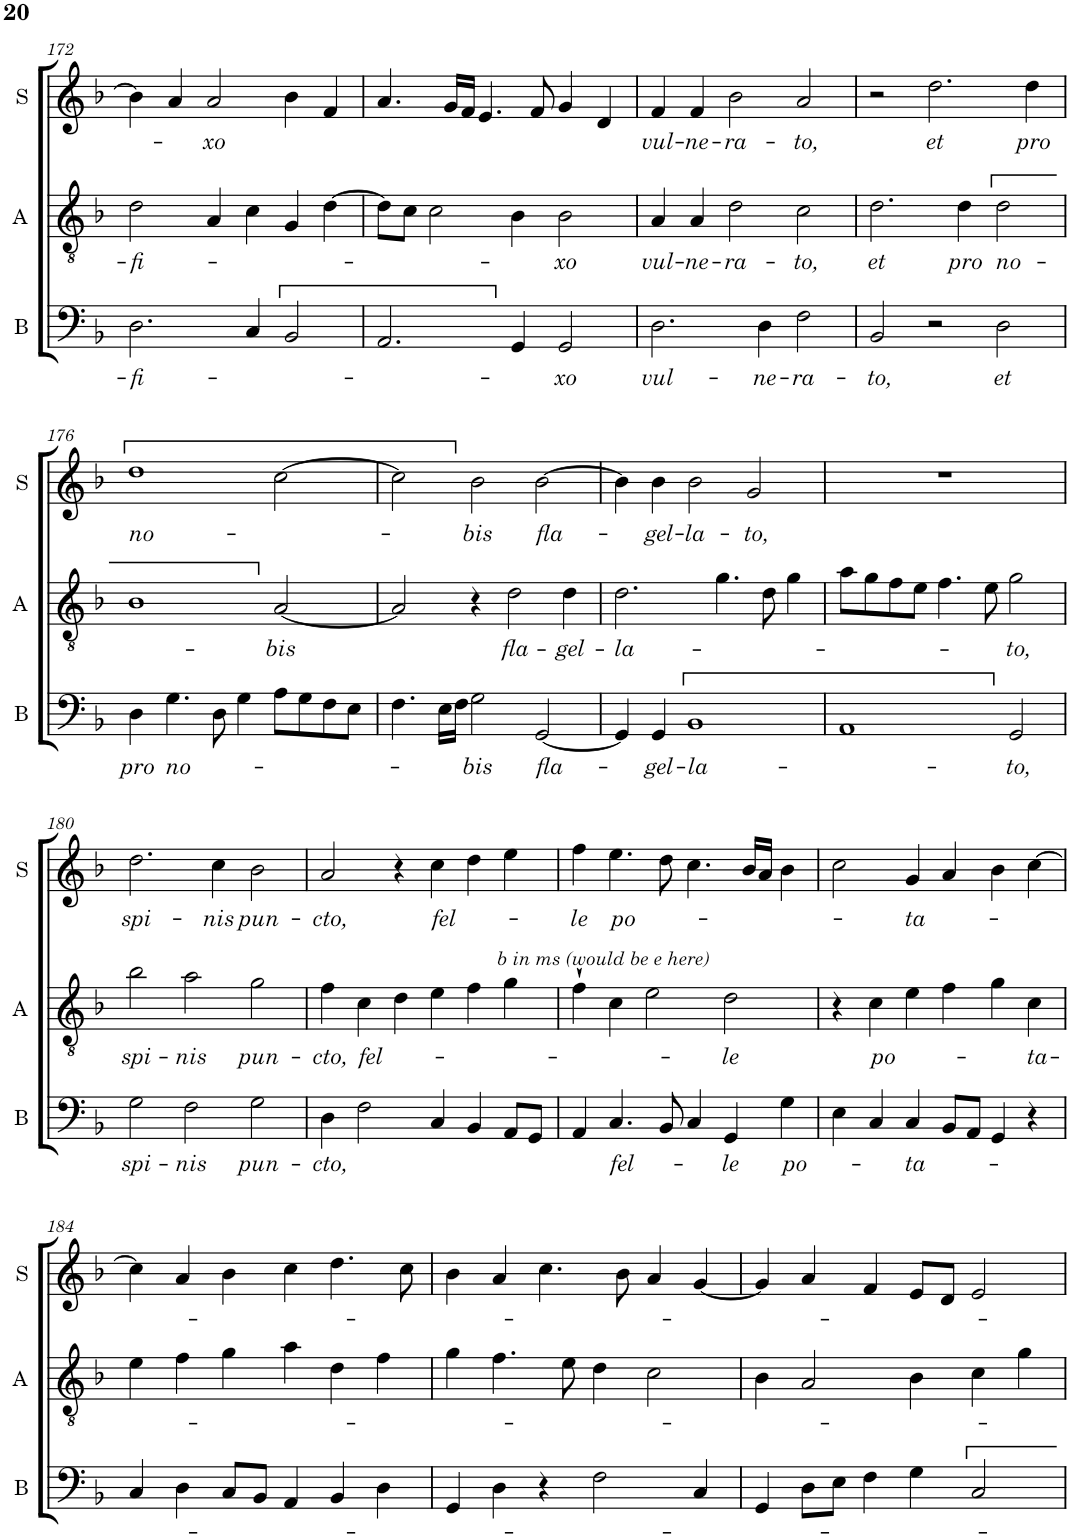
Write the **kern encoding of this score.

**kern	**text	**kern	**text	**kern	**text
*part3	*part3	*part2	*part2	*part1	*part1
*staff3	*staff3	*staff2	*staff2	*staff1	*staff1
*I"B	*	*I"A	*	*I"S	*
*I'B	*	*I'A	*	*I'S	*
!!LO:PB:g=z
*clefF4	*	*clefGv2	*	*clefG2	*
*k[b-]	*	*k[b-]	*	*k[b-]	*
*M3/2	*	*M3/2	*	*M3/2	*
=172	=172	=172	=172	=172	=172
!	!LO:LY:b	!	!LO:LY:b	!	!
2.D\	-fi-	2d\	-fi-	4b-\]	.
.	.	.	.	4a/	.
!	!	!	!	!	!LO:LY:b
.	.	4A/	.	2a/	-xo
4C/	.	4c\	.	.	.
2BB-/	.	4G/	.	4b-\	.
.	.	[4d\	.	4f/	.
=173	=173	=173	=173	=173	=173
2.AA/	.	8d\L]	.	4.a/	.
.	.	8c\J	.	.	.
.	.	2c\	.	.	.
.	.	.	.	16g/LL	.
.	.	.	.	16f/JJ	.
.	.	.	.	4.e/	.
4GG/	.	4B-\	.	.	.
.	.	.	.	8f/	.
!	!LO:LY:b	!	!LO:LY:b	!	!
2GG/	-xo	2B-\	-xo	4g/	.
.	.	.	.	4d/	.
=174	=174	=174	=174	=174	=174
!	!LO:LY:b	!	!LO:LY:b	!	!LO:LY:b
2.D\	vul-	4A/	vul-	4f/	vul-
!	!	!	!LO:LY:b	!	!LO:LY:b
.	.	4A/	-ne-	4f/	-ne-
!	!	!	!LO:LY:b	!	!LO:LY:b
.	.	2d\	-ra-	2b-\	-ra-
!	!LO:LY:b	!	!	!	!
4D\	-ne-	.	.	.	.
!	!LO:LY:b	!	!LO:LY:b	!	!LO:LY:b
2F\	-ra-	2c\	-to,	2a/	-to,
=175	=175	=175	=175	=175	=175
!	!LO:LY:b	!	!LO:LY:b	!	!
2BB-/	-to,	2.d\	et	2r	.
!	!	!	!	!	!LO:LY:b
2r	.	.	.	2.dd\	et
!	!	!	!LO:LY:b	!	!
.	.	4d\	pro	.	.
!	!LO:LY:b	!	!LO:LY:b	!	!
2D\	et	2d\	no-	.	.
!	!	!	!	!	!LO:LY:b
.	.	.	.	4dd\	pro
!!LO:LB:g=z
=176	=176	=176	=176	=176	=176
!	!LO:LY:b	!	!	!	!LO:LY:b
4D\	pro	1B-	.	1dd	no-
!	!LO:LY:b	!	!	!	!
4.G\	no-	.	.	.	.
8D\	.	.	.	.	.
4G\	.	.	.	.	.
!	!	!	!LO:LY:b	!	!
8A\L	.	[2A/	-bis	[2cc\	.
8G\	.	.	.	.	.
8F\	.	.	.	.	.
8E\J	.	.	.	.	.
=177	=177	=177	=177	=177	=177
4.F\	.	2A/]	.	2cc\]	.
16E\LL	.	.	.	.	.
16F\JJ	.	.	.	.	.
!	!LO:LY:b	!	!	!	!LO:LY:b
2G\	-bis	4r	.	2b-\	-bis
!	!	!	!LO:LY:b	!	!
.	.	2d\	fla-	.	.
!	!LO:LY:b	!	!	!	!LO:LY:b
[2GG/	fla-	.	.	[2b-\	fla-
!	!	!	!LO:LY:b	!	!
.	.	4d\	-gel-	.	.
=178	=178	=178	=178	=178	=178
!	!	!	!LO:LY:b	!	!
4GG/]	.	2.d\	-la-	4b-\]	.
!	!LO:LY:b	!	!	!	!LO:LY:b
4GG/	-gel-	.	.	4b-\	-gel-
!	!LO:LY:b	!	!	!	!LO:LY:b
1BB-	-la-	.	.	2b-\	-la-
.	.	4.g\	.	.	.
!	!	!	!	!	!LO:LY:b
.	.	.	.	2g/	-to,
.	.	8d\	.	.	.
.	.	4g\	.	.	.
=179	=179	=179	=179	=179	=179
1AA	.	8a\L	.	1.r	.
.	.	8g\	.	.	.
.	.	8f\	.	.	.
.	.	8e\J	.	.	.
.	.	4.f\	.	.	.
.	.	8e\	.	.	.
!	!LO:LY:b	!	!LO:LY:b	!	!
2GG/	-to,	2g\	-to,	.	.
!!LO:LB:g=z
=180	=180	=180	=180	=180	=180
!	!LO:LY:b	!	!LO:LY:b	!	!LO:LY:b
2G\	spi-	2b-\	spi-	2.dd\	spi-
!	!LO:LY:b	!	!LO:LY:b	!	!
2F\	-nis	2a\	-nis	.	.
!	!	!	!	!	!LO:LY:b
.	.	.	.	4cc\	-nis
!	!LO:LY:b	!	!LO:LY:b	!	!LO:LY:b
2G\	pun-	2g\	pun-	2b-\	pun-
=181	=181	=181	=181	=181	=181
!	!LO:LY:b	!	!LO:LY:b	!	!LO:LY:b
4D\	-cto,	4f\	-cto,	2a/	-cto,
!	!	!	!LO:LY:b	!	!
2F\	.	4c\	fel-	.	.
.	.	4d\	.	4r	.
!	!	!	!	!	!LO:LY:b
4C/	.	4e\	.	4cc\	fel-
4BB-/	.	4f\	.	4dd\	.
8AA/L	.	4g\	.	4ee\	.
8GG/J	.	.	.	.	.
=182	=182	=182	=182	=182	=182
!	!	!LO:TX:a:i:t=b in ms (would be e here)	!	!	!
!	!	!	!	!	!LO:LY:b
4AA/	.	4f`\	.	4ff\	-le
!	!LO:LY:b	!	!	!	!LO:LY:b
4.C/	fel-	4c\	.	4.ee\	po-
.	.	2e\	.	.	.
8BB-/	.	.	.	8dd\	.
4C/	.	.	.	4.cc\	.
!	!LO:LY:b	!	!LO:LY:b	!	!
4GG/	-le	2d\	-le	.	.
.	.	.	.	16b-/LL	.
.	.	.	.	16a/JJ	.
!	!LO:LY:b	!	!	!	!
4G\	po-	.	.	4b-\	.
=183	=183	=183	=183	=183	=183
4E\	.	4r	.	2cc\	.
!	!	!	!LO:LY:b	!	!
4C/	.	4c\	po-	.	.
!	!LO:LY:b	!	!	!	!LO:LY:b
4C/	-ta-	4e\	.	4g/	-ta-
8BB-/L	.	4f\	.	4a/	.
8AA/J	.	.	.	.	.
4GG/	.	4g\	.	4b-\	.
!	!	!	!LO:LY:b	!	!
4r	.	4c\	-ta-	[4cc\	.
!!LO:LB:g=z
=184	=184	=184	=184	=184	=184
4C/	.	4e\	.	4cc\]	.
4D\	.	4f\	.	4a/	.
8C/L	.	4g\	.	4b-\	.
8BB-/J	.	.	.	.	.
4AA/	.	4a\	.	4cc\	.
4BB-/	.	4d\	.	4.dd\	.
4D\	.	4f\	.	.	.
.	.	.	.	8cc\	.
=185	=185	=185	=185	=185	=185
4GG/	.	4g\	.	4b-\	.
4D\	.	4.f\	.	4a/	.
4r	.	.	.	4.cc\	.
.	.	8e\	.	.	.
2F\	.	4d\	.	.	.
.	.	.	.	8b-\	.
.	.	2c\	.	4a/	.
4C/	.	.	.	[4g/	.
=186	=186	=186	=186	=186	=186
4GG/	.	4B-\	.	4g/]	.
8D\L	.	2A/	.	4a/	.
8E\J	.	.	.	.	.
4F\	.	.	.	4f/	.
4G\	.	4B-\	.	8e/L	.
.	.	.	.	8d/J	.
2C/	.	4c\	.	2e/	.
.	.	4g\	.	.	.
=	=	=	=	=	=
*-	*-	*-	*-	*-	*-
